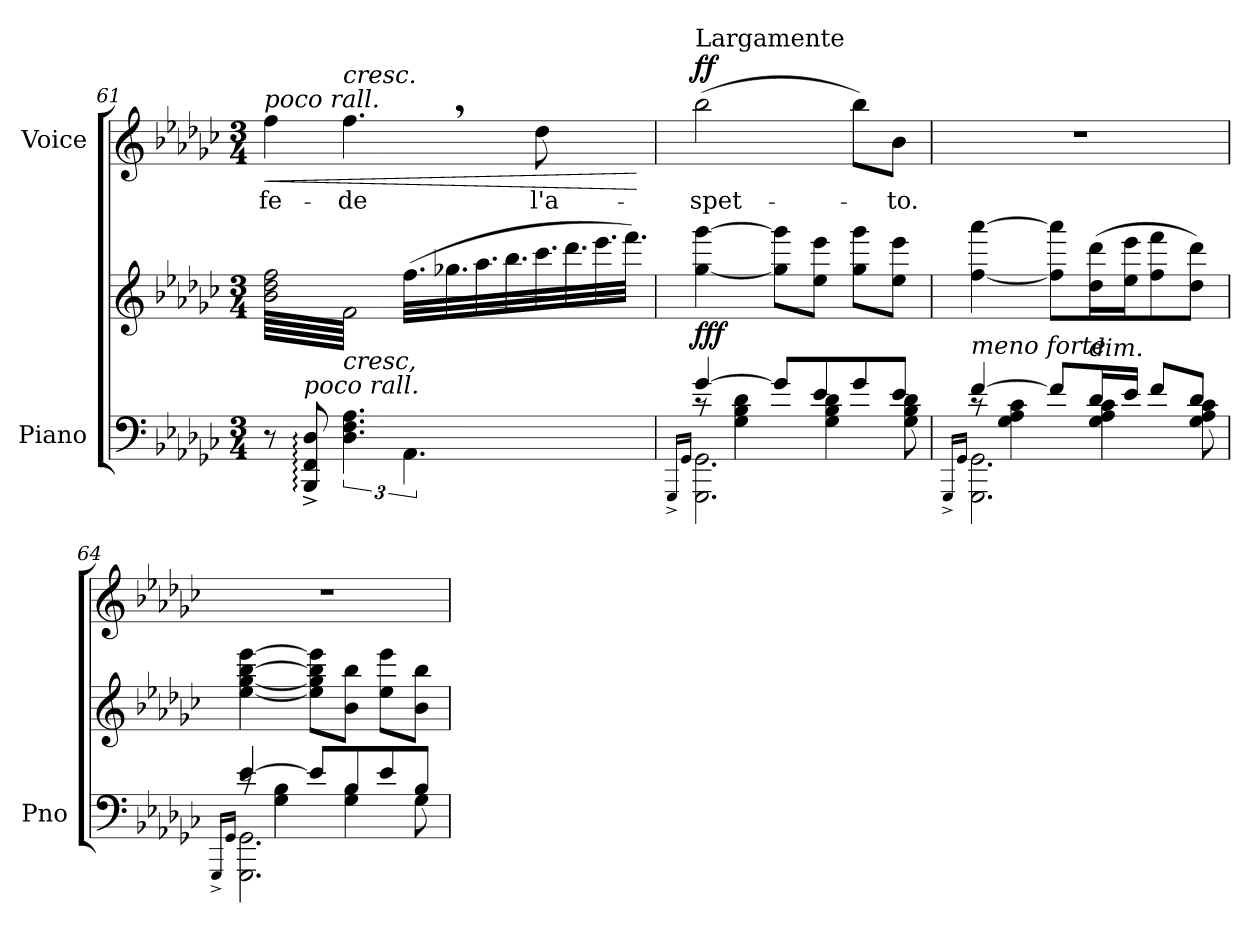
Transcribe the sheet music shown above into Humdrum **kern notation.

**kern	**kern	**dynam	**kern	**text	**dynam
*part2	*part2	*part2	*part1	*part1	*part1
*staff3	*staff2	*staff2/3	*staff1	*staff1	*staff1
*I"Piano	*	*	*I"Voice	*	*
*I'Pno	*	*	*	*	*
*clefF4	*clefG2	*	*clefG2	*	*
*k[b-e-a-d-g-c-]	*k[b-e-a-d-g-c-]	*	*k[b-e-a-d-g-c-]	*	*
*M3/4	*M3/4	*	*M3/4	*	*
=61	=61	=61	=61	=61	=61
!	!	!	!LO:TX:a:i:t=poco rall.	!	!
!	!	!	!	!LO:LY:b	!LO:HP:b
*	*tremolo	*	*	*	*
8r	(>64b-\ 64dd-\ 64ff\LLLL	.	4ff\	fe-	<
.	64f\)	.	.	.	.
.	64b-\ 64dd-\ 64ff\	.	.	.	.
.	64f\)	.	.	.	.
.	64b-\ 64dd-\ 64ff\	.	.	.	.
.	64f\)	.	.	.	.
.	64b-\ 64dd-\ 64ff\	.	.	.	.
.	64f\)	.	.	.	.
!LO:TX:a:i:t=poco rall.	!	!	!	!	!
8BBB-/:^ 8FF/:^ 8D-/:^	64b-\ 64dd-\ 64ff\	.	.	.	.
.	64f\)	.	.	.	.
.	64b-\ 64dd-\ 64ff\	.	.	.	.
.	64f\)	.	.	.	.
.	64b-\ 64dd-\ 64ff\	.	.	.	.
.	64f\)	.	.	.	.
.	64b-\ 64dd-\ 64ff\	.	.	.	.
.	64f\)	.	.	.	.
!	!	!	!LO:TX:a:i:t=cresc.	!	!
!LO:TX:a:i:t=cresc,	!	!	!	!	!
!	!	!	!	!LO:LY:b	!
6.D-\ 6.F\ 6.A-\	64b-\ 64dd-\ 64ff\	.	4.ff,\	de	.
.	64f\)	.	.	.	.
.	64b-\ 64dd-\ 64ff\	.	.	.	.
.	64f\)	.	.	.	.
.	64b-\ 64dd-\ 64ff\	.	.	.	.
.	64f\)	.	.	.	.
.	64b-\ 64dd-\ 64ff\	.	.	.	.
.	64f\)	.	.	.	.
.	64b-\ 64dd-\ 64ff\	.	.	.	.
.	64f\)	.	.	.	.
.	64b-\ 64dd-\ 64ff\	.	.	.	.
.	64f\)	.	.	.	.
.	64b-\ 64dd-\ 64ff\	.	.	.	.
.	64f\)	.	.	.	.
.	64b-\ 64dd-\ 64ff\	.	.	.	.
.	64f\)JJJJ	.	.	.	.
*	*Xtremolo	*	*	*	*
*	*Xtuplet	*	*	*	*
6.AA-\	(48.ff\LLL	.	.	.	.
.	.	.	.	.	.
.	48.gg-X\	.	.	.	.
.	.	.	.	.	.
.	48.aa-\	.	.	.	.
.	.	.	.	.	.
.	48.bb-\	.	.	.	.
.	.	.	.	.	.
!	!	!	!	!LO:LY:b	!
.	48.ccc-\	.	8dd-\	l'a-	.
.	.	.	.	.	.
.	48.ddd-\	.	.	.	.
.	.	.	.	.	.
.	48.eee-\	.	.	.	.
.	.	.	.	.	.
.	48.fff\JJJ)	.	.	.	.
.	.	.	.	.	.
.	.	.	.	.	[
=62	=62	=62	=62	=62	=62
*^	*	*	*	*	*
*	*^	*	*	*	*	*
.	.	16qGGG-^/LL	.	.	.	.	.
.	.	16qGG-/JJ	.	.	.	.	.
!	!	!	!	!	!LO:TX:a:t=Largamente	!	!
!	!	!	!	!LO:DY:b	!	!LO:LY:b	!LO:DY:a
[4g-/	8rc	2.GGG-\ 2.GG-\	[4gg-\ [4ggg-\	fff	(2bb-\	spet-	ff
.	4G-\ 4B-\ 4d-\	.	.	.	.	.	.
8g-/L]	.	.	8gg-\] 8ggg-\]L	.	.	.	.
8e-/	4G-\ 4B-\ 4d-\	.	8ee-\ 8eee-\J	.	.	.	.
8g-/	.	.	8gg-\ 8ggg-\L	.	8bb-\L)	.	.
!	!	!	!	!	!	!LO:LY:b	!
8e-/J	8G-\ 8B-\ 8d-\	.	8ee-\ 8eee-\J	.	8b-\J	to.	.
!!LO:LB:g=z
=63	=63	=63	=63	=63	=63	=63	=63
.	.	16qGGG-^/LL	.	.	.	.	.
.	.	16qGG-/JJ	.	.	.	.	.
!LO:TX:a:i:t=meno forte	!	!	!	!	!	!	!
[4f/	8rc	2.GGG-\ 2.GG-\	[4ff\ [4aaa-\	.	2.r	.	.
.	4G-\ 4A-\ 4c-\	.	.	.	.	.	.
8f/L]	.	.	8ff\] 8aaa-\]L	.	.	.	.
!LO:TX:a:i:t=dim.	!	!	!	!	!	!	!
16d-/L	4G-\ 4A-\ 4c-\	.	(16dd-\ 16ddd-\L	.	.	.	.
16e-/JJ	.	.	16ee-\ 16eee-\J	.	.	.	.
8f/L	.	.	8ff\ 8fff\	.	.	.	.
8d-/J	8G-\ 8A-\ 8c-\	.	8dd-\ 8ddd-\J)	.	.	.	.
=64	=64	=64	=64	=64	=64	=64	=64
.	.	16qGGG-^/LL	.	.	.	.	.
.	.	16qGG-/JJ	.	.	.	.	.
[4e-/	8rc	2.GGG-\ 2.GG-\	[4ee-\ [4gg-\ [4bb-\ [4eee-\	.	2.r	.	.
.	4G-\ 4B-\	.	.	.	.	.	.
8e-/L]	.	.	8ee-\] 8gg-\] 8bb-\] 8eee-\]L	.	.	.	.
8B-/	4G-\ 4B-\	.	8b-\ 8bb-\J	.	.	.	.
8e-/	.	.	8ee-\ 8eee-\L	.	.	.	.
8B-/J	8G-\	.	8b-\ 8bb-\J	.	.	.	.
*v	*v	*v	*	*	*	*	*
=	=	=	=	=	=
*-	*-	*-	*-	*-	*-
